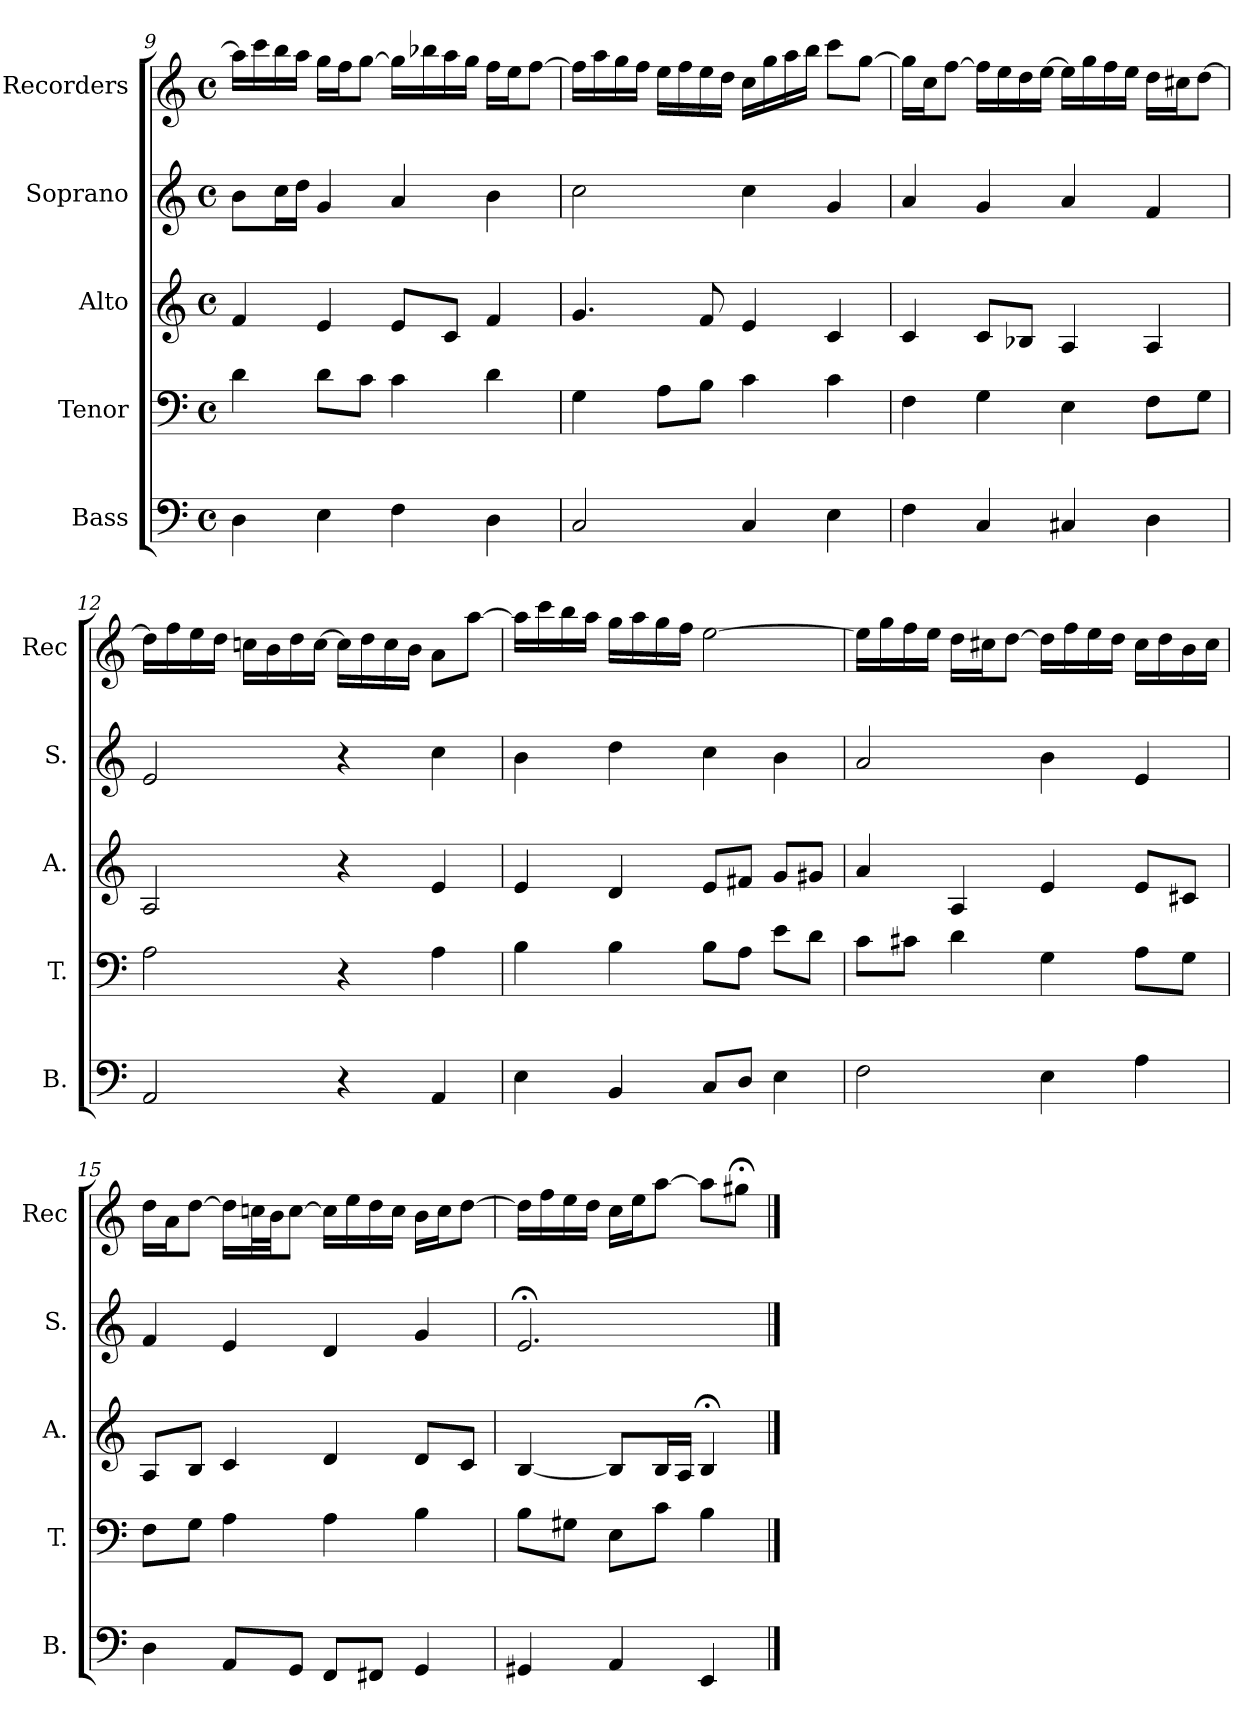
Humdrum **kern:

**kern	**kern	**kern	**kern	**kern
*part5	*part4	*part3	*part2	*part1
*staff5	*staff4	*staff3	*staff2	*staff1
*I"Bass	*I"Tenor	*I"Alto	*I"Soprano	*I"Recorders
*I'B.	*I'T.	*I'A.	*I'S.	*I'Rec
!!LO:PB:g=z
*clefF4	*clefF4	*clefG2	*clefG2	*clefG2
*k[]	*k[]	*k[]	*k[]	*k[]
*a:	*a:	*a:	*a:	*a:
*M4/4	*M4/4	*M4/4	*M4/4	*M4/4
*met(c)	*met(c)	*met(c)	*met(c)	*met(c)
=9	=9	=9	=9	=9
4D\	4d\	4f/	8b\L	16aa\LL]
.	.	.	.	16ccc\
.	.	.	16cc\L	16bb\
.	.	.	16dd\JJ	16aa\JJ
4E\	8d\L	4e/	4g/	16gg\LL
.	.	.	.	16ff\J
.	8c\J	.	.	[8gg\J
4F\	4c\	8e/L	4a/	16gg\LL]
.	.	.	.	16bb-X\
.	.	8c/J	.	16aa\
.	.	.	.	16gg\JJ
4D\	4d\	4f/	4b\	16ff\LL
.	.	.	.	16ee\J
.	.	.	.	[8ff\J
=10	=10	=10	=10	=10
2C/	4G\	4.g/	2cc\	16ff\LL]
.	.	.	.	16aa\
.	.	.	.	16gg\
.	.	.	.	16ff\JJ
.	8A\L	.	.	16ee\LL
.	.	.	.	16ff\
.	8B\J	8f/	.	16ee\
.	.	.	.	16dd\JJ
4C/	4c\	4e/	4cc\	16cc\LL
.	.	.	.	16gg\
.	.	.	.	16aa\
.	.	.	.	16bb\JJ
4E\	4c\	4c/	4g/	8ccc\L
.	.	.	.	[8gg\J
=11	=11	=11	=11	=11
4F\	4F\	4c/	4a/	16gg\LL]
.	.	.	.	16cc\J
.	.	.	.	[8ff\J
4C/	4G\	8c/L	4g/	16ff\LL]
.	.	.	.	16ee\
.	.	8B-X/J	.	16dd\
.	.	.	.	[16ee\JJ
4C#X/	4E\	4A/	4a/	16ee\LL]
.	.	.	.	16gg\
.	.	.	.	16ff\
.	.	.	.	16ee\JJ
4D\	8F\L	4A/	4f/	16dd\LL
.	.	.	.	16cc#X\J
.	8G\J	.	.	[8dd\J
!!LO:LB:g=z
=12	=12	=12	=12	=12
2AA/	2A\	2A/	2e/	16dd\LL]
.	.	.	.	16ff\
.	.	.	.	16ee\
.	.	.	.	16dd\JJ
.	.	.	.	16ccn\LL
.	.	.	.	16b\
.	.	.	.	16dd\
.	.	.	.	[16cc\JJ
4r	4r	4r	4r	16cc\LL]
.	.	.	.	16dd\
.	.	.	.	16cc\
.	.	.	.	16b\JJ
4AA/	4A\	4e/	4cc\	8a\L
.	.	.	.	[8aa\J
=13	=13	=13	=13	=13
4E\	4B\	4e/	4b\	16aa\LL]
.	.	.	.	16ccc\
.	.	.	.	16bb\
.	.	.	.	16aa\JJ
4BB/	4B\	4d/	4dd\	16gg\LL
.	.	.	.	16aa\
.	.	.	.	16gg\
.	.	.	.	16ff\JJ
8C/L	8B\L	8e/L	4cc\	[2ee\
8D/J	8A\J	8f#X/J	.	.
4E\	8e\L	8g/L	4b\	.
.	8d\J	8g#X/J	.	.
=14	=14	=14	=14	=14
2F\	8c\L	4a/	2a/	16ee\LL]
.	.	.	.	16gg\
.	8c#X\J	.	.	16ff\
.	.	.	.	16ee\JJ
.	4d\	4A/	.	16dd\LL
.	.	.	.	16cc#X\J
.	.	.	.	[8dd\J
4E\	4G\	4e/	4b\	16dd\LL]
.	.	.	.	16ff\
.	.	.	.	16ee\
.	.	.	.	16dd\JJ
4A\	8A\L	8e/L	4e/	16cc#\LL
.	.	.	.	16dd\
.	8G\J	8c#X/J	.	16b\
.	.	.	.	16cc#\JJ
!!LO:LB:g=z
=15	=15	=15	=15	=15
4D\	8F\L	8A/L	4f/	16dd\LL
.	.	.	.	16a\J
.	8G\J	8B/J	.	[8dd\J
8AA/L	4A\	4c/	4e/	16dd\LL]
.	.	.	.	32ccn\L
.	.	.	.	32b\JJ
8GG/J	.	.	.	[8cc\J
8FF/L	4A\	4d/	4d/	16cc\LL]
.	.	.	.	16ee\
8FF#X/J	.	.	.	16dd\
.	.	.	.	16cc\JJ
4GG/	4B\	8d/L	4g/	16b\LL
.	.	.	.	16cc\J
.	.	8c/J	.	[8dd\J
=16	=16	=16	=16	=16
4GG#X/	8B\L	[4B/	2.e;</	16dd\LL]
.	.	.	.	16ff\
.	8G#X\J	.	.	16ee\
.	.	.	.	16dd\JJ
4AA/	8E\L	8B/L]	.	16cc\LL
.	.	.	.	16ee\J
.	8c\J	16B/L	.	[8aa\J
.	.	16A/JJ	.	.
4EE/	4B\	4B;</	.	8aa\L]
.	.	.	.	8gg#X;<\J
==	==	==	==	==
*-	*-	*-	*-	*-
